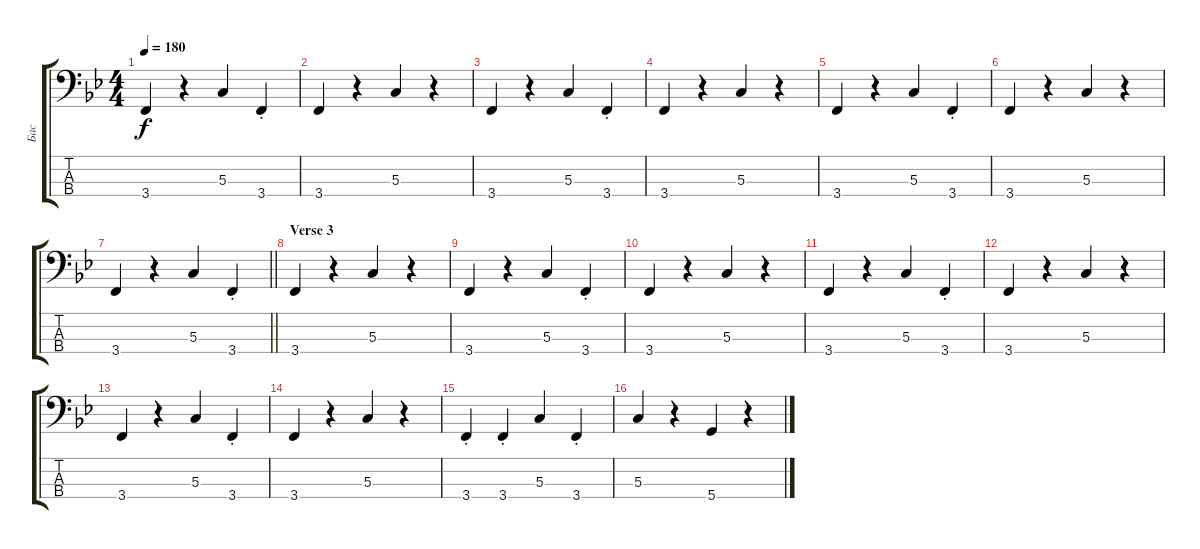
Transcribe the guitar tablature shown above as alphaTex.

\track ("Бас" "Бас") {instrument electricbassfinger}
\staff {score tabs}
\tuning (F2 C2 G1 D1) {hide}
\ts (4 4)
\tempo 180
\clef f4
\ks gminor
3.4.4{dy f} r.4 5.3.4 3.4{st}.4 |
3.4.4 r.4 5.3.4 r.4 |
3.4.4 r.4 5.3.4 3.4{st}.4 |
3.4.4 r.4 5.3.4 r.4 |
3.4.4 r.4 5.3.4 3.4{st}.4 |
3.4.4 r.4 5.3.4 r.4 |
\barLineRight lightlight
3.4.4 r.4 5.3.4 3.4{st}.4 |
\section ("" "Verse 3")
3.4.4 r.4 5.3.4 r.4 |
3.4.4 r.4 5.3.4 3.4{st}.4 |
3.4.4 r.4 5.3.4 r.4 |
3.4.4 r.4 5.3.4 3.4{st}.4 |
3.4.4 r.4 5.3.4 r.4 |
3.4.4 r.4 5.3.4 3.4{st}.4 |
3.4.4 r.4 5.3.4 r.4 |
3.4{st}.4 3.4{st}.4 5.3.4 3.4{st}.4 |
5.3.4 r.4 5.4.4 r.4
